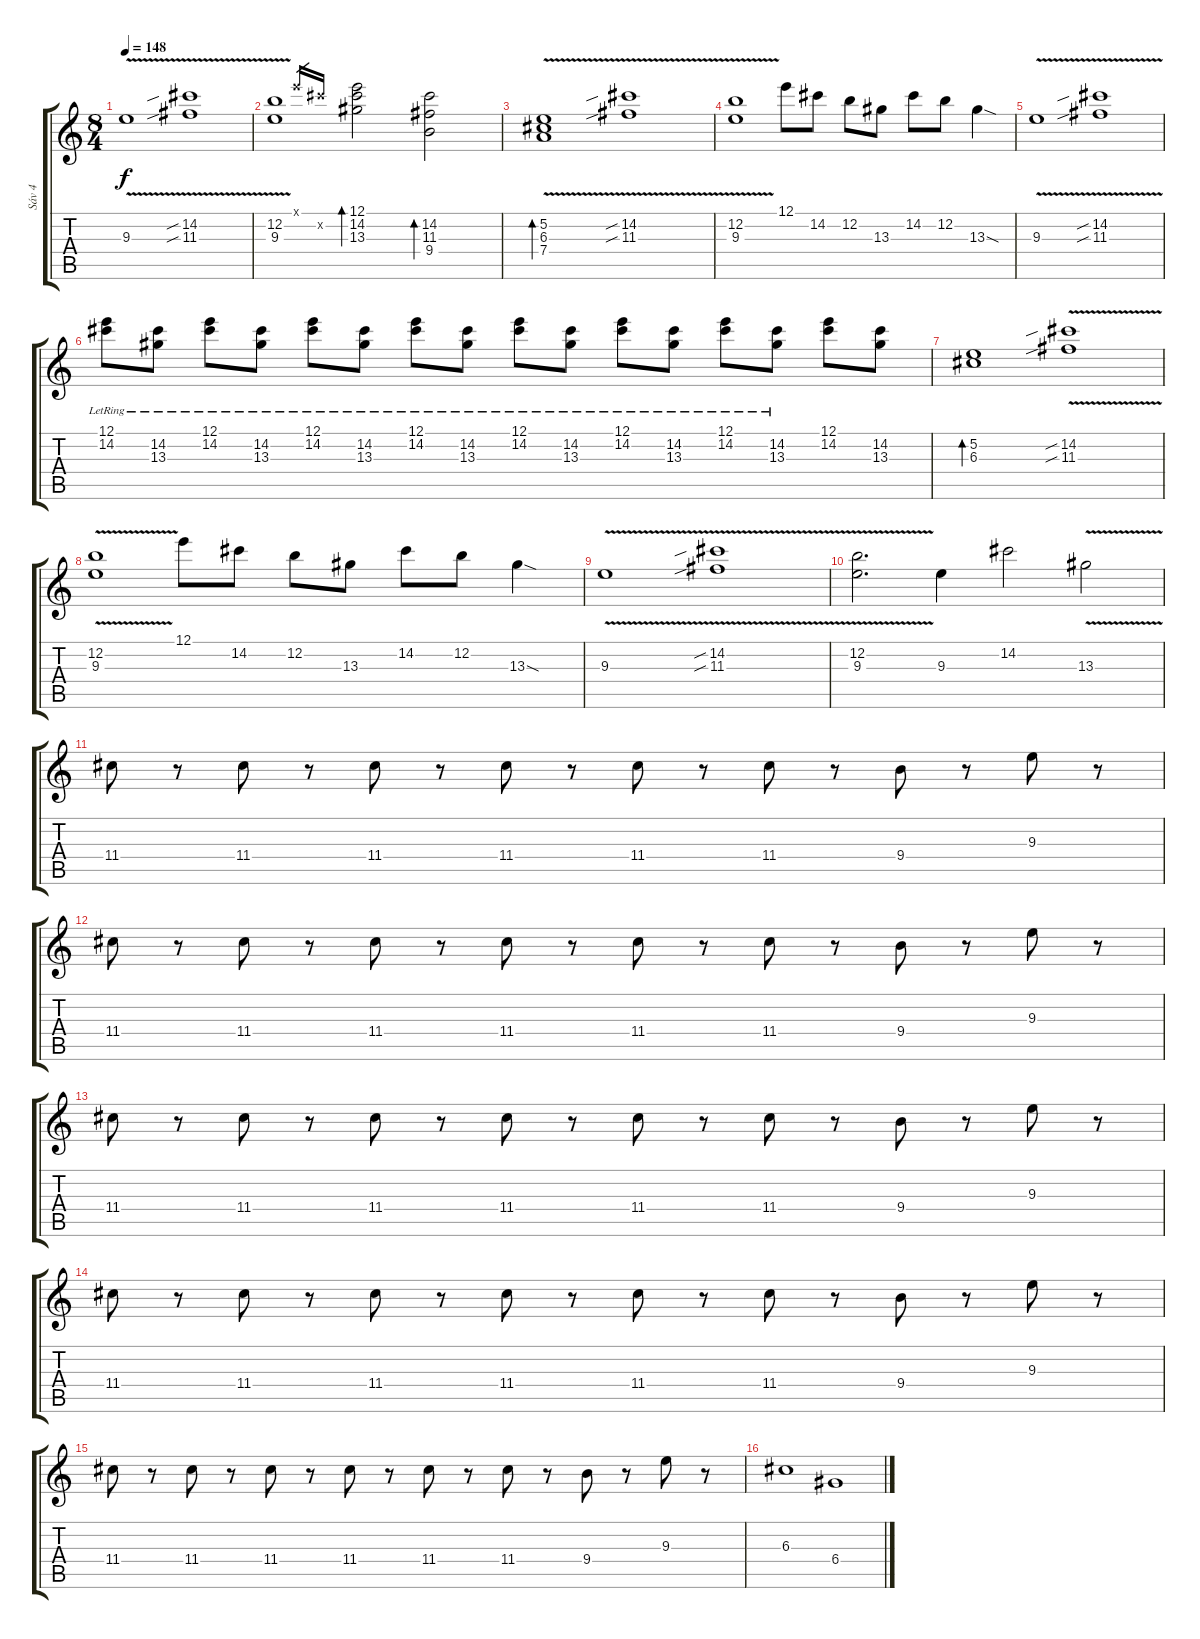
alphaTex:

\track ("Sáv 4" "Sáv 4") {instrument electricguitarjazz}
\staff {score tabs}
\tuning (E4 B3 G3 D3 A2 E2) {hide}
\ts (8 4)
\tempo 148
\clef g2
\ks c
9.3{v}.1{dy f} (14.2{v sib} 11.3{sib}).1 |
(12.2 9.3{v}).1 12.1{x}.16{gr} 14.2{x}.16{gr} (12.1 14.2 13.3).2{bd 480} (14.2 11.3 9.4).2{bd 480} |
(5.2 6.3 7.4{v}).1{bd 480} (14.2{v sib} 11.3{sib}).1 |
(12.2{v} 9.3).1 12.1.8 14.2.8 12.2.8 13.3.8 14.2.8 12.2.8 13.3{sod}.4 |
9.3{v}.1 (14.2{v sib} 11.3{sib}).1 |
(12.1{lr} 14.2{lr}).8{instrument overdrivenguitar} (14.2{lr} 13.3{lr}).8 (12.1{lr} 14.2{lr}).8 (14.2{lr} 13.3{lr}).8 (12.1{lr} 14.2{lr}).8 (14.2{lr} 13.3{lr}).8 (12.1{lr} 14.2{lr}).8 (14.2{lr} 13.3{lr}).8 (12.1{lr} 14.2{lr}).8 (14.2{lr} 13.3{lr}).8 (12.1{lr} 14.2{lr}).8 (14.2{lr} 13.3{lr}).8 (12.1{lr} 14.2{lr}).8 (14.2{lr} 13.3{lr}).8 (12.1 14.2).8 (14.2 13.3).8 |
(5.2 6.3).1{bd 480 instrument electricguitarjazz} (14.2{v sib} 11.3{sib}).1 |
(12.2 9.3{v}).1 12.1.8 14.2.8 12.2.8 13.3.8 14.2.8 12.2.8 13.3{sod}.4 |
9.3{v}.1 (14.2{sib} 11.3{v sib}).1 |
(12.2 9.3{v}).2{d} 9.3.4 14.2.2 13.3{v}.2 |
11.4.8 r.8 11.4.8 r.8 11.4.8 r.8 11.4.8 r.8 11.4.8 r.8 11.4.8 r.8 9.4.8 r.8 9.3.8 r.8 |
11.4.8 r.8 11.4.8 r.8 11.4.8 r.8 11.4.8 r.8 11.4.8 r.8 11.4.8 r.8 9.4.8 r.8 9.3.8 r.8 |
11.4.8 r.8 11.4.8 r.8 11.4.8 r.8 11.4.8 r.8 11.4.8 r.8 11.4.8 r.8 9.4.8 r.8 9.3.8 r.8 |
11.4.8 r.8 11.4.8 r.8 11.4.8 r.8 11.4.8 r.8 11.4.8 r.8 11.4.8 r.8 9.4.8 r.8 9.3.8 r.8 |
11.4.8 r.8 11.4.8 r.8 11.4.8 r.8 11.4.8 r.8 11.4.8 r.8 11.4.8 r.8 9.4.8 r.8 9.3.8 r.8 |
6.3.1 6.4.1
